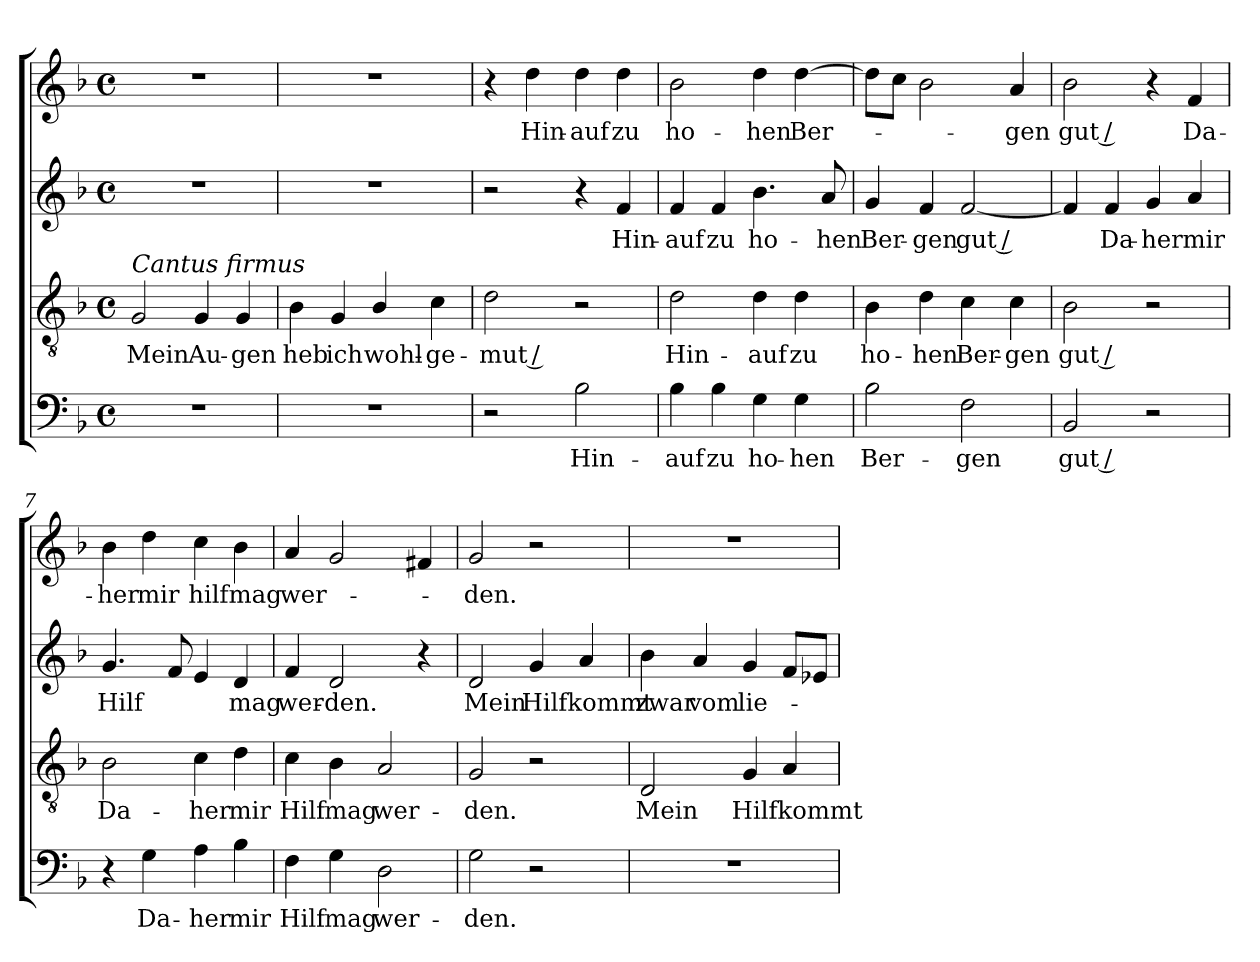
**kern	**text	**kern	**text	**kern	**text	**kern	**text
*part4	*part4	*part3	*part3	*part2	*part2	*part1	*part1
*staff4	*staff4	*staff3	*staff3	*staff2	*staff2	*staff1	*staff1
!!LO:PB:g=z
*clefF4	*	*clefGv2	*	*clefG2	*	*clefG2	*
*k[b-]	*	*k[b-]	*	*k[b-]	*	*k[b-]	*
*F:	*	*F:	*	*F:	*	*F:	*
*M4/4	*	*M4/4	*	*M4/4	*	*M4/4	*
*met(c)	*	*met(c)	*	*met(c)	*	*met(c)	*
=1	=1	=1	=1	=1	=1	=1	=1
!	!	!LO:TX:a:i:t=Cantus firmus	!	!	!	!	!
!	!	!	!LO:LY:b	!	!	!	!
1r	.	2G/	Mein	1r	.	1r	.
!	!	!	!LO:LY:b	!	!	!	!
.	.	4G/	Au-	.	.	.	.
!	!	!	!LO:LY:b	!	!	!	!
.	.	4G/	-gen	.	.	.	.
=2	=2	=2	=2	=2	=2	=2	=2
!	!	!	!LO:LY:b	!	!	!	!
1r	.	4B-\	heb	1r	.	1r	.
!	!	!	!LO:LY:b	!	!	!	!
.	.	4G/	ich	.	.	.	.
!	!	!	!LO:LY:b	!	!	!	!
.	.	4B-/	wohl-	.	.	.	.
!	!	!	!LO:LY:b	!	!	!	!
.	.	4c\	-ge-	.	.	.	.
=3	=3	=3	=3	=3	=3	=3	=3
!	!	!	!LO:LY:b	!	!	!	!
2r	.	2d\	-mut /	2r	.	4r	.
!	!	!	!	!	!	!	!LO:LY:b
.	.	.	.	.	.	4dd\	Hin-
!	!LO:LY:b	!	!	!	!	!	!LO:LY:b
2B-\	Hin-	2r	.	4r	.	4dd\	-auf
!	!	!	!	!	!LO:LY:b	!	!LO:LY:b
.	.	.	.	4f/	Hin-	4dd\	zu
=4	=4	=4	=4	=4	=4	=4	=4
!	!LO:LY:b	!	!LO:LY:b	!	!LO:LY:b	!	!LO:LY:b
4B-\	-auf	2d\	Hin-	4f/	-auf	2b-\	ho-
!	!LO:LY:b	!	!	!	!LO:LY:b	!	!
4B-\	zu	.	.	4f/	zu	.	.
!	!LO:LY:b	!	!LO:LY:b	!	!LO:LY:b	!	!LO:LY:b
4G\	ho-	4d\	-auf	4.b-\	ho-	4dd\	-hen
!	!LO:LY:b	!	!LO:LY:b	!	!	!	!LO:LY:b
4G\	-hen	4d\	zu	.	.	[>4dd\	Ber-
!	!	!	!	!	!LO:LY:b	!	!
.	.	.	.	8a/	-hen	.	.
=5	=5	=5	=5	=5	=5	=5	=5
!	!LO:LY:b	!	!LO:LY:b	!	!LO:LY:b	!	!
2B-\	Ber-	4B-\	ho-	4g/	Ber-	8dd\L]	.
.	.	.	.	.	.	8cc\J	.
!	!	!	!LO:LY:b	!	!LO:LY:b	!	!
.	.	4d\	-hen	4f/	-gen	2b-\	.
!	!LO:LY:b	!	!LO:LY:b	!	!LO:LY:b	!	!
2F\	-gen	4c\	Ber-	[<2f/	gut /	.	.
!	!	!	!LO:LY:b	!	!	!	!LO:LY:b
.	.	4c\	-gen	.	.	4a/	-gen
!!LO:LB:g=z
=6	=6	=6	=6	=6	=6	=6	=6
!	!LO:LY:b	!	!LO:LY:b	!	!	!	!LO:LY:b
2BB-/	gut /	2B-\	gut /	4f/]	.	2b-\	gut /
!	!	!	!	!	!LO:LY:b	!	!
.	.	.	.	4f/	Da-	.	.
!	!	!	!	!	!LO:LY:b	!	!
2r	.	2r	.	4g/	-her	4r	.
!	!	!	!	!	!LO:LY:b	!	!LO:LY:b
.	.	.	.	4a/	mir	4f/	Da-
=7	=7	=7	=7	=7	=7	=7	=7
!	!	!	!LO:LY:b	!	!LO:LY:b	!	!LO:LY:b
4r	.	2B-\	Da-	4.g/	Hilf	4b-\	-her
!	!LO:LY:b	!	!	!	!	!	!LO:LY:b
4G\	Da-	.	.	.	.	4dd\	mir
.	.	.	.	8f/	.	.	.
!	!LO:LY:b	!	!LO:LY:b	!	!	!	!LO:LY:b
4A\	-her	4c\	-her	4e/	.	4cc\	hilf
!	!LO:LY:b	!	!LO:LY:b	!	!LO:LY:b	!	!LO:LY:b
4B-\	mir	4d\	mir	4d/	mag	4b-\	mag
=8	=8	=8	=8	=8	=8	=8	=8
!	!LO:LY:b	!	!LO:LY:b	!	!LO:LY:b	!	!LO:LY:b
4F\	Hilf	4c\	Hilf	4f/	wer-	4a/	wer-
!	!LO:LY:b	!	!LO:LY:b	!	!LO:LY:b	!	!
4G\	mag	4B-\	mag	2d/	-den.	2g/	.
!	!LO:LY:b	!	!LO:LY:b	!	!	!	!
2D\	wer-	2A/	wer-	.	.	.	.
.	.	.	.	4r	.	4f#X/	.
=9	=9	=9	=9	=9	=9	=9	=9
!	!LO:LY:b	!	!LO:LY:b	!	!LO:LY:b	!	!LO:LY:b
2G\	-den.	2G/	-den.	2d/	Mein	2g/	-den.
!	!	!	!	!	!LO:LY:b	!	!
2r	.	2r	.	4g/	Hilfkommt	2r	.
.	.	.	.	4a/	.	.	.
=10	=10	=10	=10	=10	=10	=10	=10
!	!	!	!LO:LY:b	!	!LO:LY:b	!	!
1r	.	2D/	Mein	4b-\	zwar	1r	.
!	!	!	!	!	!LO:LY:b	!	!
.	.	.	.	4a/	vom	.	.
!	!	!	!LO:LY:b	!	!LO:LY:b	!	!
.	.	4G/	Hilfkommt	4g/	lie-	.	.
.	.	4A/	.	8f/L	.	.	.
.	.	.	.	8e-X/J	.	.	.
=	=	=	=	=	=	=	=
*-	*-	*-	*-	*-	*-	*-	*-
